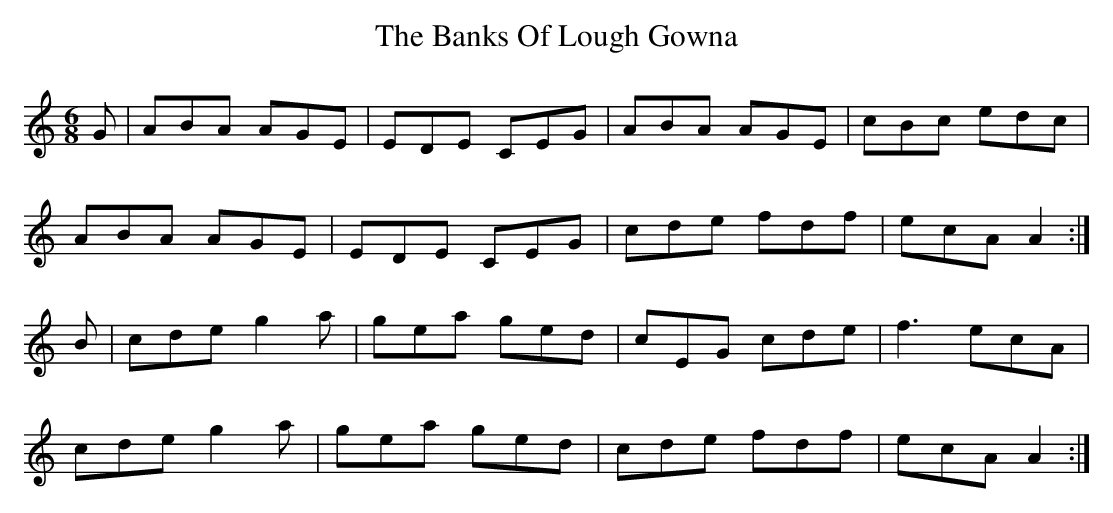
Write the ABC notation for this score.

X:1
T:The Banks Of Lough Gowna
M:6/8
L:1/8
K:Amin
G|ABA AGE|EDE CEG|ABA AGE|cBc edc|
ABA AGE|EDE CEG|cde fdf|ecA A2:|
B|cde g2a|gea ged|cEG cde|f3 ecA|
cde g2a|gea ged|cde fdf|ecA A2:|
